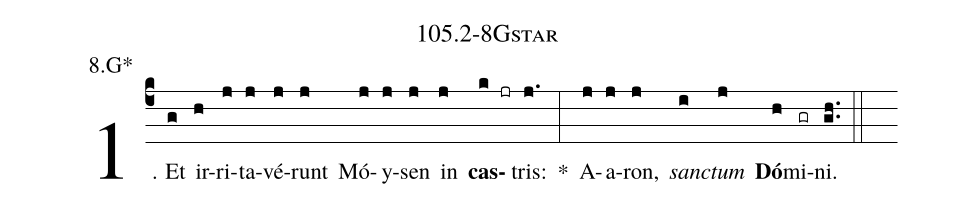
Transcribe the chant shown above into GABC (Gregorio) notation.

name: 105.2-8Gstar;
annotation: 8.G*;
%%
(c4)1. Et(g) ir(h)ri(j)ta(j)vé(j)runt(j) Mó(j)y(j)sen(j) in(j) <b>cas</b>(k jr)tris:(j.) *(:) A(j)a(j)ron,(j) <i>sanc</i>(i)<i>tum</i>(j) <b>Dó</b>(h)mi(gr)ni.(gh..) (::)


%E(j) u(j) o(i) u(j) a(h) e.(gh..) (::)
